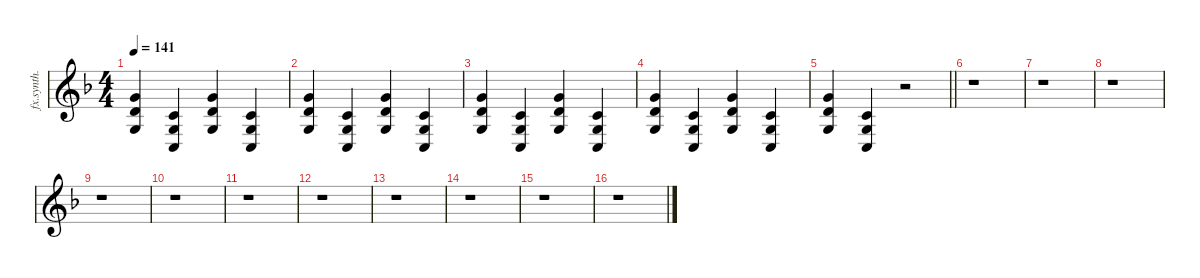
\defaultSystemsLayout 4
\hideDynamics
\bracketExtendMode nobrackets
\otherSystemsTrackNameOrientation horizontal
\track ("Alarm" "fx.synth.") {instrument telephonering}
\staff {score}
\tuning (E4 B3 G3 D3 A2 E2)
\displaytranspose 5
\ts (4 4)
\tempo 141
\clef g2
\ks f
(7.3{acc forcenatural} 7.4{acc forcenatural} 5.5{acc forcenatural}).4{dy f beam Up} (5.4{acc forcenatural} 5.5{acc forcenatural} 3.6{acc forcenatural}).4{beam Up} (7.3{acc forcenatural} 7.4{acc forcenatural} 5.5{acc forcenatural}).4{beam Up} (5.4{acc forcenatural} 5.5{acc forcenatural} 3.6{acc forcenatural}).4{beam Up} |
(7.3{acc forcenatural} 7.4{acc forcenatural} 5.5{acc forcenatural}).4{beam Up} (5.4{acc forcenatural} 5.5{acc forcenatural} 3.6{acc forcenatural}).4{beam Up} (7.3{acc forcenatural} 7.4{acc forcenatural} 5.5{acc forcenatural}).4{beam Up} (5.4{acc forcenatural} 5.5{acc forcenatural} 3.6{acc forcenatural}).4{beam Up} |
(7.3{acc forcenatural} 7.4{acc forcenatural} 5.5{acc forcenatural}).4{beam Up} (5.4{acc forcenatural} 5.5{acc forcenatural} 3.6{acc forcenatural}).4{beam Up} (7.3{acc forcenatural} 7.4{acc forcenatural} 5.5{acc forcenatural}).4{beam Up} (5.4{acc forcenatural} 5.5{acc forcenatural} 3.6{acc forcenatural}).4{dy mf beam Up} |
(7.3{acc forcenatural} 7.4{acc forcenatural} 5.5{acc forcenatural}).4{beam Up} (5.4{acc forcenatural} 5.5{acc forcenatural} 3.6{acc forcenatural}).4{beam Up} (7.3{acc forcenatural} 7.4{acc forcenatural} 5.5{acc forcenatural}).4{dy mp beam Up} (5.4{acc forcenatural} 5.5{acc forcenatural} 3.6{acc forcenatural}).4{beam Up} |
\barLineRight lightlight
(7.3{acc forcenatural} 7.4{acc forcenatural} 5.5{acc forcenatural}).4{dy p beam Up} (5.4{acc forcenatural} 5.5{acc forcenatural} 3.6{acc forcenatural}).4{beam Up} r.2{beam Up} |
r.1{beam Down} |
r.1{beam Down} |
r.1{beam Down} |
r.1{beam Down} |
r.1{beam Down} |
r.1{beam Down} |
r.1{beam Down} |
r.1{beam Down} |
r.1{beam Down} |
r.1{beam Down} |
r.1{beam Down}
